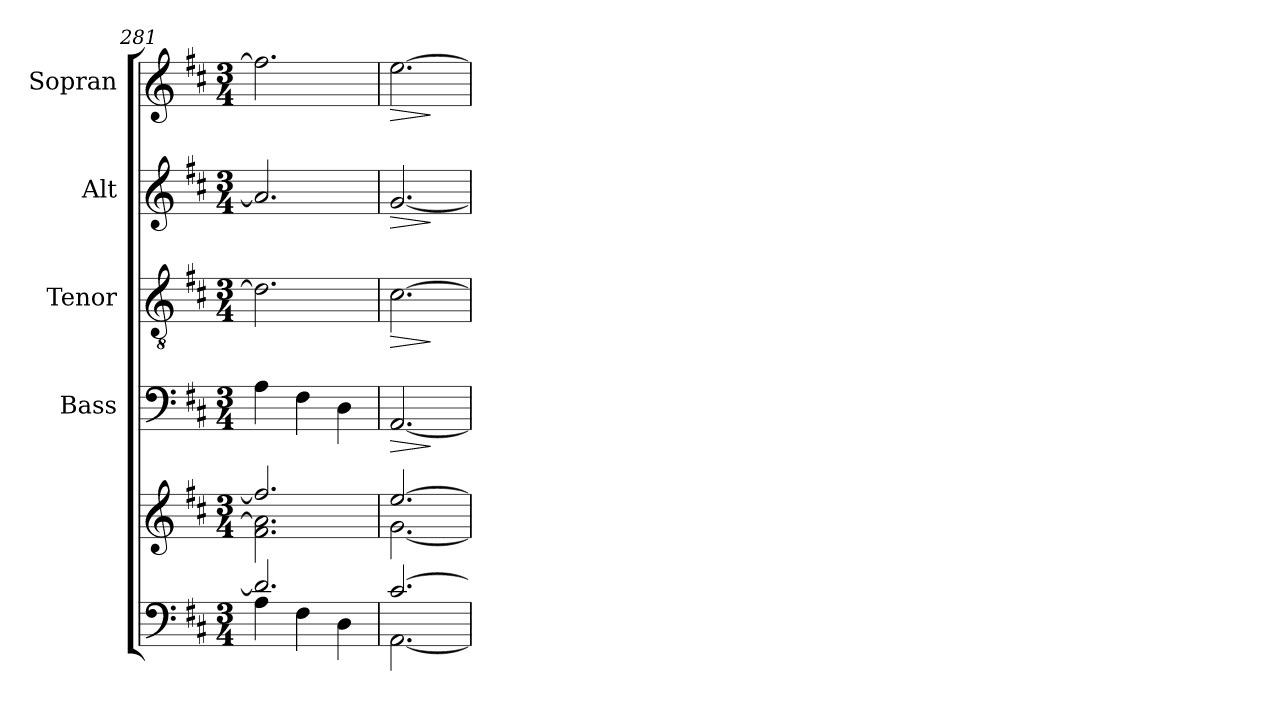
**kern	**kern	**kern	**dynam	**kern	**dynam	**kern	**dynam	**kern	**dynam
*part5	*part5	*part4	*part4	*part3	*part3	*part2	*part2	*part1	*part1
*staff6	*staff5	*staff4	*staff4	*staff3	*staff3	*staff2	*staff2	*staff1	*staff1
*	*	*I"Bass	*	*I"Tenor	*	*I"Alt	*	*I"Sopran	*
*	*	*I'B.	*	*I'T.	*	*I'A.	*	*I'S.	*
*clefF4	*clefG2	*clefF4	*	*clefGv2	*	*clefG2	*	*clefG2	*
*k[f#c#]	*k[f#c#]	*k[f#c#]	*	*k[f#c#]	*	*k[f#c#]	*	*k[f#c#]	*
*D:	*D:	*D:	*	*D:	*	*D:	*	*D:	*
*M3/4	*M3/4	*M3/4	*	*M3/4	*	*M3/4	*	*M3/4	*
=281	=281	=281	=281	=281	=281	=281	=281	=281	=281
*^	*^	*	*	*	*	*	*	*	*
2.d/]	4A\	2.ff#/]	2.f#\ 2.a\]	4A\	.	2.d\]	.	2.a/]	.	2.ff#\]	.
.	4F#\	.	.	4F#\	.	.	.	.	.	.	.
.	4D\	.	.	4D\	.	.	.	.	.	.	.
=282	=282	=282	=282	=282	=282	=282	=282	=282	=282	=282	=282
!	!	!	!	!	!LO:HP:b	!	!LO:HP:b	!	!LO:HP:b	!	!LO:HP:b
[>2.c#/	[<2.AA\	[>2.ee/	[<2.g\	[2.AA/	>	[2.c#\	>	[2.g/	>	[2.ee\	>
*v	*v	*	*	*	*	*	*	*	*	*	*
*	*v	*v	*	*	*	*	*	*	*	*
.	.	.	]	.	]	.	]	.	]
=	=	=	=	=	=	=	=	=	=
*-	*-	*-	*-	*-	*-	*-	*-	*-	*-
